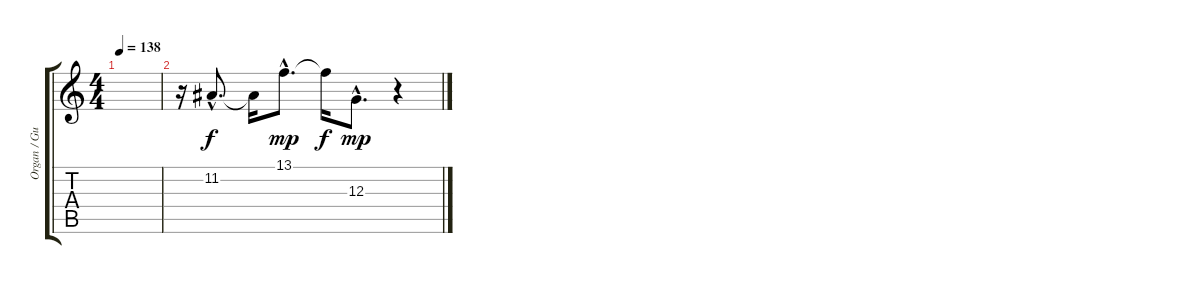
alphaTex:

\track ("Organ / Guitar delay" "Organ / Gu") {instrument frenchhorn}
\staff {score tabs}
\tuning (E4 B3 G3 D3 A2 E2) {hide}
\ts (4 4)
\tempo 138
\clef g2
\ks c
|
r.16 11.2{hac}.8{d} 11.2{t}.16{dy f} 13.1{hac}.8{d dy mp} 13.1{t}.16{dy f} 12.3{hac}.8{d dy mp} r.4
